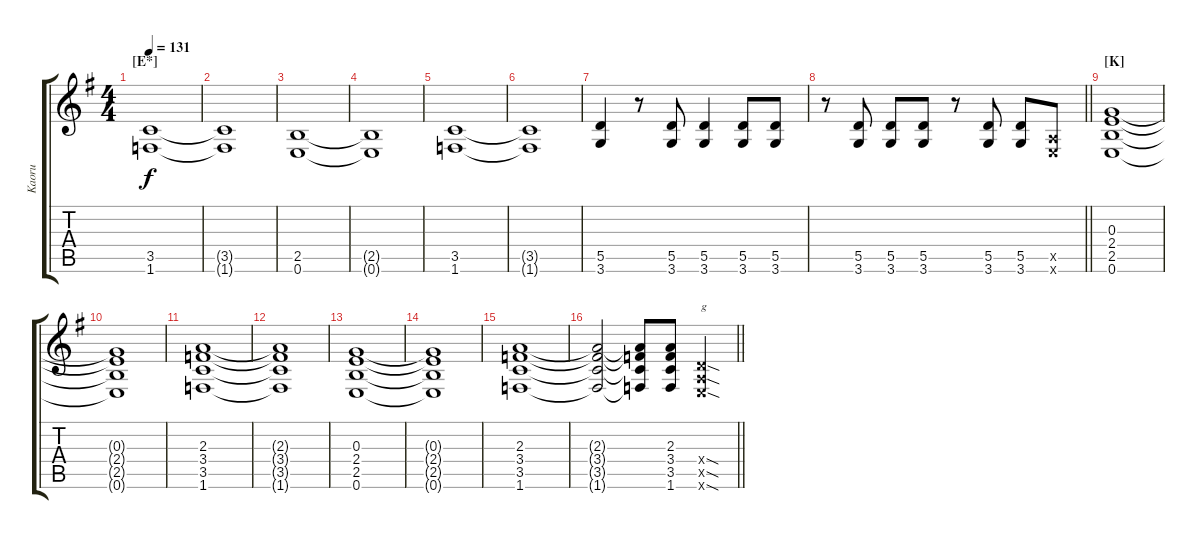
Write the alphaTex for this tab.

\track ("Kaoru" "Kaoru") {instrument overdrivenguitar}
\staff {score tabs}
\tuning (E4 B3 G3 D3 A2 E2) {hide}
\ts (4 4)
\section ("" "[E*]")
\tempo 131
\clef g2
\ks eminor
(3.5 1.6).1{dy f} |
(3.5{t} 1.6{t}).1 |
(2.5 0.6).1 |
(2.5{t} 0.6{t}).1 |
(3.5 1.6).1 |
(3.5{t} 1.6{t}).1 |
(5.5 3.6).4 r.8 (5.5 3.6).8 (5.5 3.6).4 (5.5 3.6).8 (5.5 3.6).8 |
\barLineRight lightlight
r.8 (5.5 3.6).8 (5.5 3.6).8 (5.5 3.6).8 r.8 (5.5 3.6).8 (5.5 3.6).8 (0.5{x} 0.6{x}).8 |
\section ("" "[K]")
(0.3 2.4 2.5 0.6).1 |
(0.3{t} 2.4{t} 2.5{t} 0.6{t}).1 |
(2.3 3.4 3.5 1.6).1 |
(2.3{t} 3.4{t} 3.5{t} 1.6{t}).1 |
(0.3 2.4 2.5 0.6).1 |
(0.3{t} 2.4{t} 2.5{t} 0.6{t}).1 |
(2.3 3.4 3.5 1.6).1 |
\barLineRight lightlight
(2.3{t} 3.4{t} 3.5{t} 1.6{t}).2 (2.3{t} 3.4{t} 3.5{t} 1.6{t}).8 (2.3 3.4 3.5 1.6).8 (0.4{sod x} 0.5{sod x} 0.6{sod x}).4{txt "g"}
